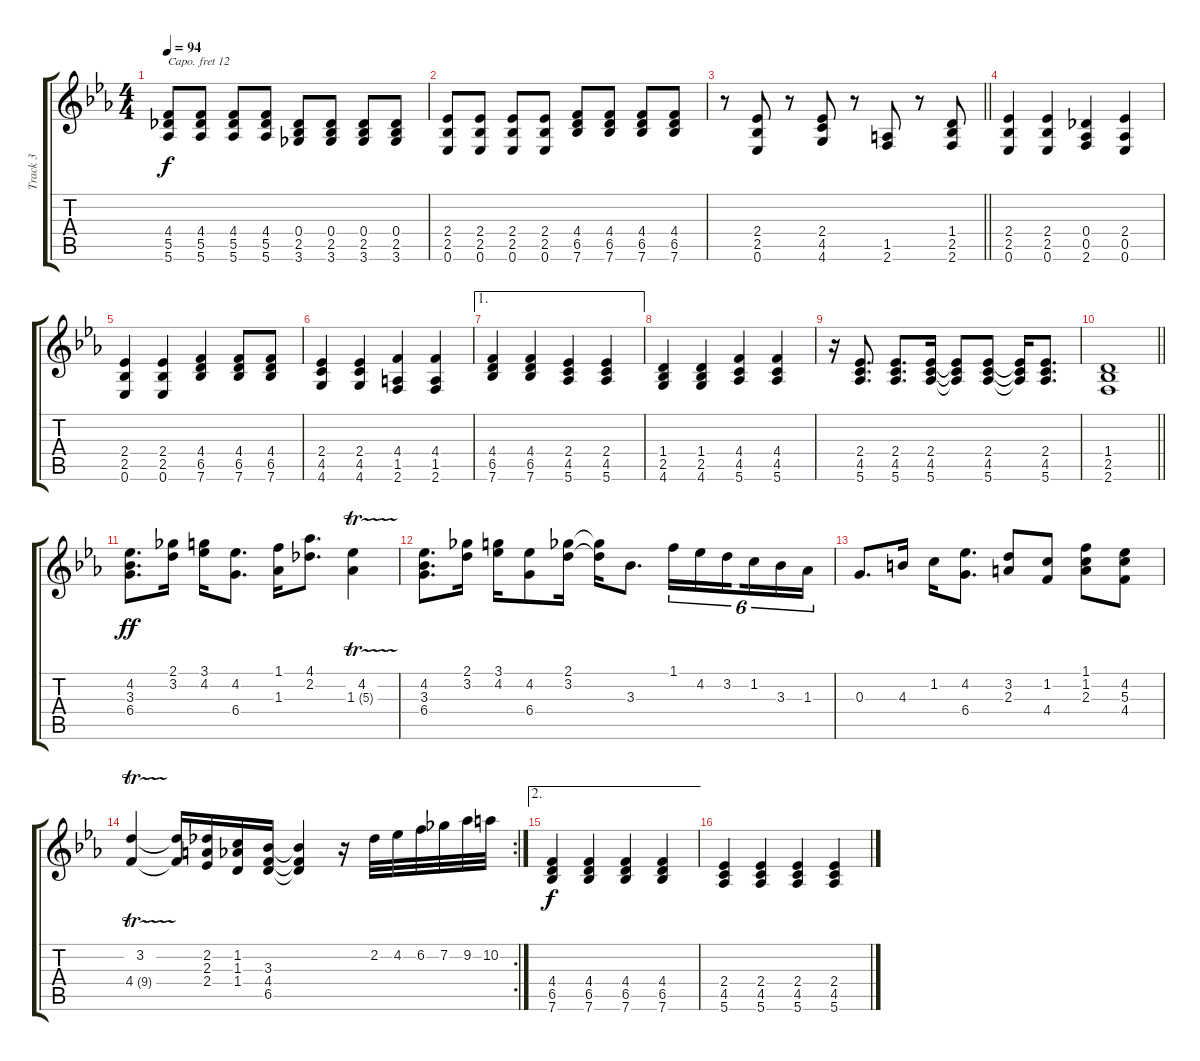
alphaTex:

\track ("Track 3" "Track 3") {instrument acousticgrandpiano}
\staff {score tabs}
\capo 12
\tuning (E4 B3 G3 Db3 Ab2 Eb2) {hide}
\ts (4 4)
\tempo 94
\clef g2
\ks eb
(4.4 5.5 5.6).8{dy f} (4.4 5.5 5.6).8 (4.4 5.5 5.6).8 (4.4 5.5 5.6).8 (0.4 2.5 3.6).8 (0.4 2.5 3.6).8 (0.4 2.5 3.6).8 (0.4 2.5 3.6).8 |
(2.4 2.5 0.6).8 (2.4 2.5 0.6).8 (2.4 2.5 0.6).8 (2.4 2.5 0.6).8 (4.4 6.5 7.6).8 (4.4 6.5 7.6).8 (4.4 6.5 7.6).8 (4.4 6.5 7.6).8 |
\barLineRight lightlight
r.8 (2.4 2.5 0.6).8 r.8 (2.4 4.5 4.6).8 r.8 (1.5 2.6).8 r.8 (1.4 2.5 2.6).8 |
(2.4 2.5 0.6).4 (2.4 2.5 0.6).4 (0.4 0.5 2.6).4 (2.4 0.5 0.6).4 |
(2.4 2.5 0.6).4 (2.4 2.5 0.6).4 (4.4 6.5 7.6).4 (4.4 6.5 7.6).8 (4.4 6.5 7.6).8 |
(2.4 4.5 4.6).4 (2.4 4.5 4.6).4 (4.4 1.5 2.6).4 (4.4 1.5 2.6).4 |
\ae 1
(4.4 6.5 7.6).4 (4.4 6.5 7.6).4 (2.4 4.5 5.6).4 (2.4 4.5 5.6).4 |
(1.4 2.5 4.6).4 (1.4 2.5 4.6).4 (4.4 4.5 5.6).4 (4.4 4.5 5.6).4 |
r.16 (2.4 4.5 5.6).8{d} (2.4 4.5 5.6).8{d} (2.4 4.5 5.6).16 (2.4{t} 4.5{t} 5.6{t}).8 (2.4 4.5 5.6).8 (2.4{t} 4.5{t} 5.6{t}).16 (2.4 4.5 5.6).8{d} |
\barLineRight lightlight
(1.4 2.5 2.6).1 |
(4.2 3.3 6.4).8{d dy ff} (2.1 3.2).16 (3.1 4.2).16 (4.2 6.4).8{d} (1.1 1.3).16 (4.1 2.2).8{d} (4.2 1.3{tr (5 32)}).4 |
(4.2 3.3 6.4).8{d} (2.1 3.2).16 (3.1 4.2).16 (4.2 6.4).8 (2.1 3.2).16 (2.1{t} 3.2{t}).16 3.3.8{d} 1.1.16{tu (6 4)} 4.2.16{tu (6 4)} 3.2.16{tu (6 4) beam splitsecondary} 1.2.16{tu (6 4)} 3.3.16{tu (6 4)} 1.3.16{tu (6 4)} |
0.3.8{d} 4.3.16 1.2.16 (4.2 6.4).8{d} (3.2 2.3).8 (1.2 4.4).8 (1.1 1.2 2.3).8 (4.2 5.3 4.4).8 |
\rc 2
(3.2 4.4{tr (9 32)}).4 (3.2{t} 4.4{t}).16 (2.2 2.3 2.4).16 (1.2 1.3 1.4).16 (3.3 4.4 6.5).16 (3.3{t} 4.4{t} 6.5{t}).4 r.16 2.2.32 4.2.32 6.2.32 7.2.32 9.2.32 10.2.32 |
\ae 2
(4.4 6.5 7.6).4{dy f} (4.4 6.5 7.6).4 (4.4 6.5 7.6).4 (4.4 6.5 7.6).4 |
(2.4 4.5 5.6).4 (2.4 4.5 5.6).4 (2.4 4.5 5.6).4 (2.4 4.5 5.6).4
